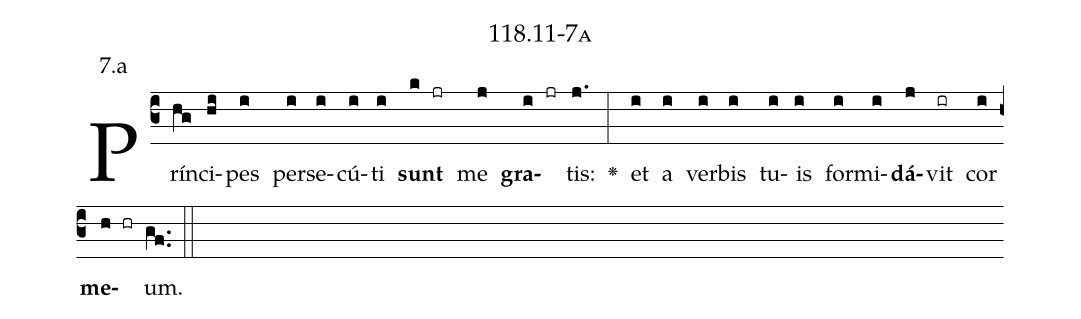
name: 118.11-7a;
annotation: 7.a;
%%
(c3)Prín(hg)ci(hi)pes(i) per(i)se(i)cú(i)ti(i) <b>sunt</b>(k jr) me(j) <b>gra</b>(i jr)tis:(j.) <v>\greheightstar</v>(:) et(i) a(i) ver(i)bis(i) tu(i)is(i) for(i)mi(i)<b>dá</b>(j)vit(ir) cor(i) <b>me</b>(h hr)um.(gf..) (::)


%E(i) u(i) o(j) u(i) a(h) e.(gf..) (::)
